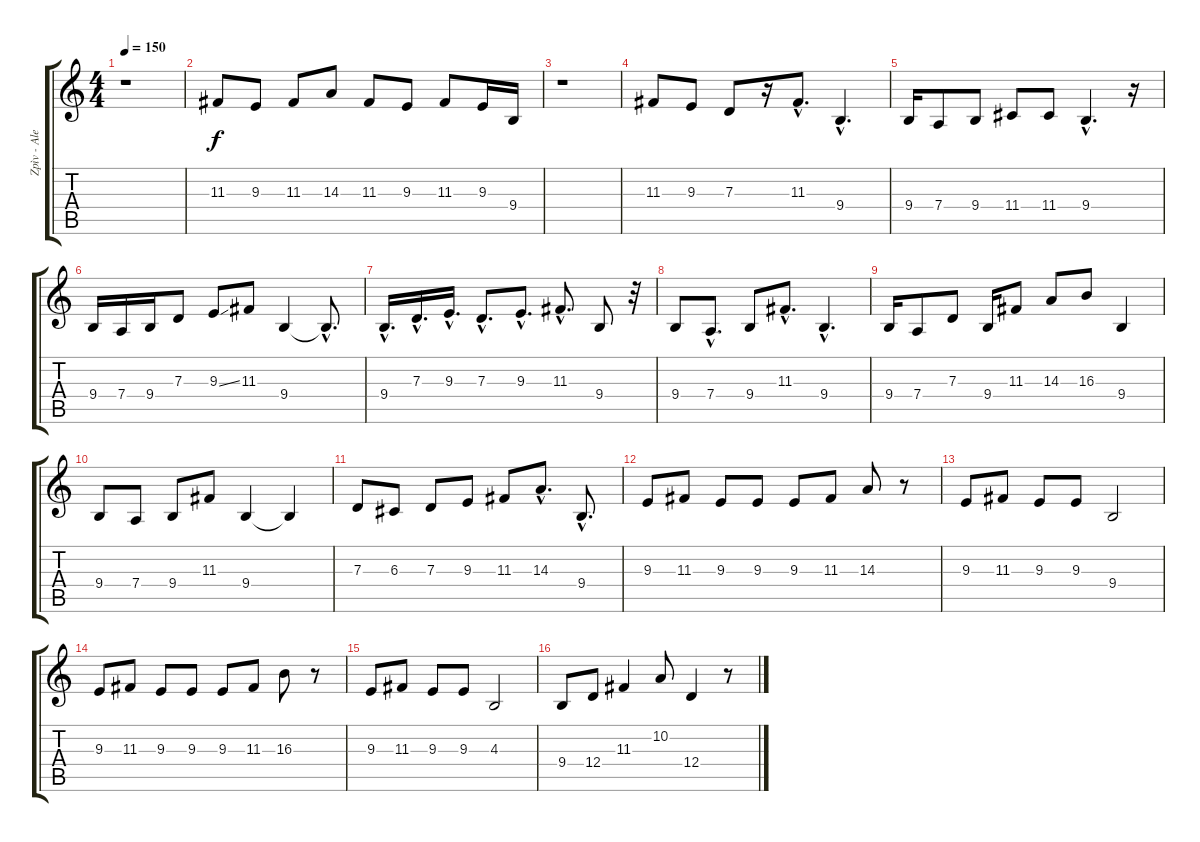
\track ("Zpìv - Aleš Brichta" "Zpìv - Ale") {instrument lead6voice}
\staff {score tabs}
\tuning (E4 B3 G3 D3 A2 E2) {hide}
\ts (4 4)
\tempo 150
\clef g2
\ks c
r.1{dy f} |
11.3.8 9.3.8 11.3.8 14.3.8 11.3.8 9.3.8 11.3.8 9.3.16 9.4.16 |
r.1 |
11.3.8 9.3.8 7.3.8 r.16 11.3{hac}.8{d} 9.4{hac}.4{d} |
9.4.16 7.4.8 9.4.8 11.4.8 11.4.8 9.4{hac}.4{d} r.16 |
9.4.16 7.4.16 9.4.16 7.3.8 9.3{ss}.8 11.3.8 9.4.4 9.4{hac t}.8{d} |
9.4{hac}.16{d} 7.3{hac}.16{d} 9.3{hac}.16{d} 7.3{hac}.8{d} 9.3{hac}.8{d} 11.3{hac}.8{d} 9.4.8 r.32 |
9.4.8 7.4{hac}.8{d} 9.4.8 11.3{hac}.8{d} 9.4{hac}.4{d} |
9.4.16 7.4.8 7.3.8 9.4.16 11.3.8 14.3.8 16.3.8 9.4.4 |
9.4.8 7.4.8 9.4.8 11.3.8 9.4.4 9.4{t}.4 |
7.3.8 6.3.8 7.3.8 9.3.8 11.3.8 14.3{hac}.8{d} 9.4{hac}.8{d} |
9.3.8 11.3.8 9.3.8 9.3.8 9.3.8 11.3.8 14.3.8 r.8 |
9.3.8 11.3.8 9.3.8 9.3.8 9.4.2 |
9.3.8 11.3.8 9.3.8 9.3.8 9.3.8 11.3.8 16.3.8 r.8 |
9.3.8 11.3.8 9.3.8 9.3.8 4.3.2 |
9.4.8 12.4.8 11.3.4 10.2.8 12.4.4 r.8
